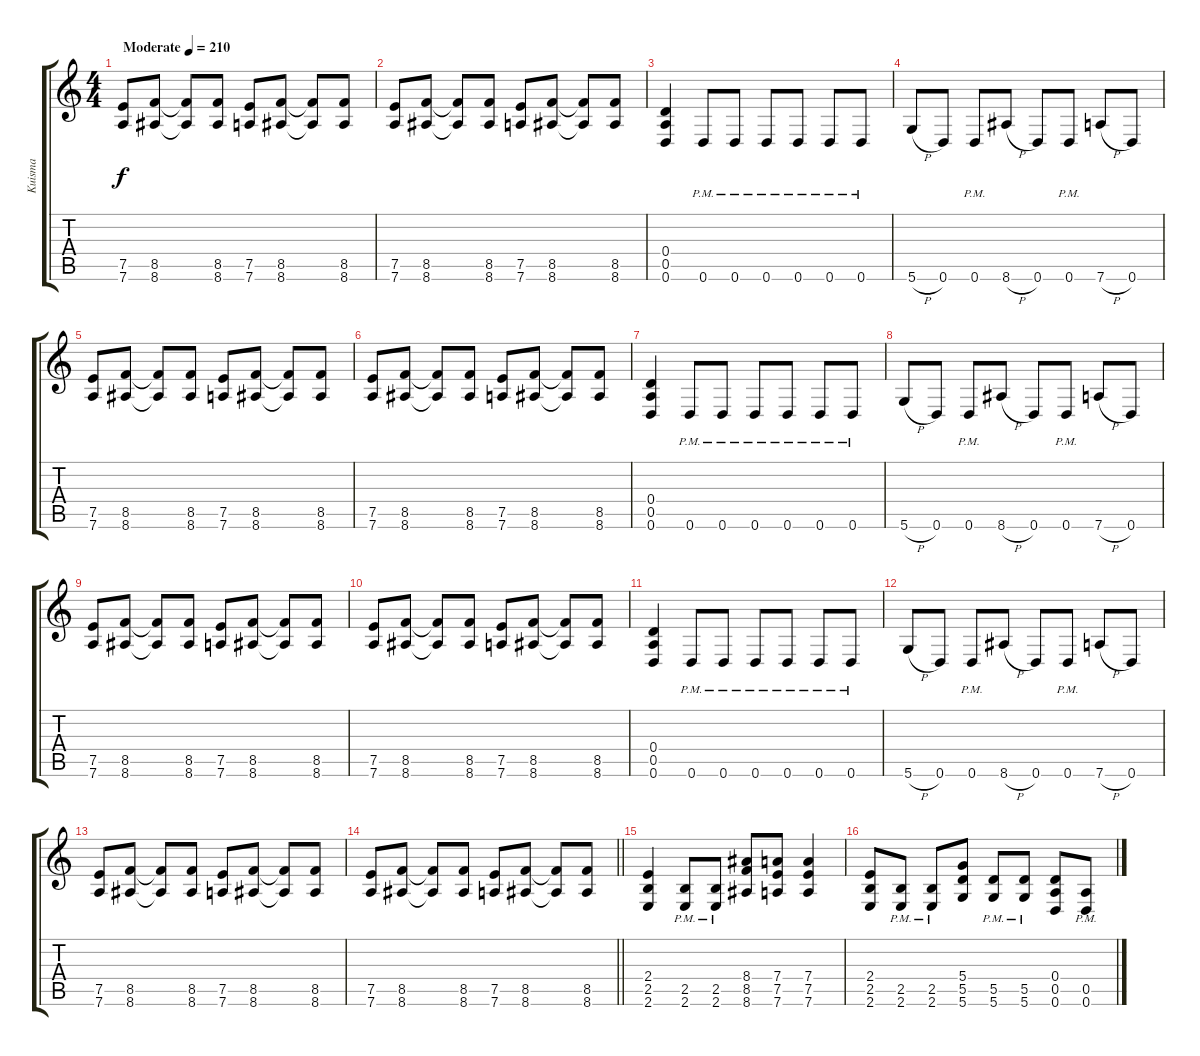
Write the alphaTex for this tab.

\track ("Kuisma" "Kuisma") {instrument distortionguitar}
\staff {score tabs}
\tuning (E4 B3 G3 D3 A2 D2) {hide}
\ts (4 4)
\tempo (210 "Moderate")
\clef g2
\ks c
(7.5 7.6).8{dy f instrument distortionguitar} (8.5 8.6).8 (8.5{t} 8.6{t}).8 (8.5 8.6).8 (7.5 7.6).8 (8.5 8.6).8 (8.5{t} 8.6{t}).8 (8.5 8.6).8 |
(7.5 7.6).8 (8.5 8.6).8 (8.5{t} 8.6{t}).8 (8.5 8.6).8 (7.5 7.6).8 (8.5 8.6).8 (8.5{t} 8.6{t}).8 (8.5 8.6).8 |
(0.4 0.5 0.6).4 0.6{pm}.8 0.6{pm}.8 0.6{pm}.8 0.6{pm}.8 0.6{pm}.8 0.6{pm}.8 |
5.6{h}.8 0.6.8 0.6{pm}.8 8.6{h}.8 0.6.8 0.6{pm}.8 7.6{h}.8 0.6.8 |
(7.5 7.6).8 (8.5 8.6).8 (8.5{t} 8.6{t}).8 (8.5 8.6).8 (7.5 7.6).8 (8.5 8.6).8 (8.5{t} 8.6{t}).8 (8.5 8.6).8 |
(7.5 7.6).8 (8.5 8.6).8 (8.5{t} 8.6{t}).8 (8.5 8.6).8 (7.5 7.6).8 (8.5 8.6).8 (8.5{t} 8.6{t}).8 (8.5 8.6).8 |
(0.4 0.5 0.6).4 0.6{pm}.8 0.6{pm}.8 0.6{pm}.8 0.6{pm}.8 0.6{pm}.8 0.6{pm}.8 |
5.6{h}.8 0.6.8 0.6{pm}.8 8.6{h}.8 0.6.8 0.6{pm}.8 7.6{h}.8 0.6.8 |
(7.5 7.6).8 (8.5 8.6).8 (8.5{t} 8.6{t}).8 (8.5 8.6).8 (7.5 7.6).8 (8.5 8.6).8 (8.5{t} 8.6{t}).8 (8.5 8.6).8 |
(7.5 7.6).8 (8.5 8.6).8 (8.5{t} 8.6{t}).8 (8.5 8.6).8 (7.5 7.6).8 (8.5 8.6).8 (8.5{t} 8.6{t}).8 (8.5 8.6).8 |
(0.4 0.5 0.6).4 0.6{pm}.8 0.6{pm}.8 0.6{pm}.8 0.6{pm}.8 0.6{pm}.8 0.6{pm}.8 |
5.6{h}.8 0.6.8 0.6{pm}.8 8.6{h}.8 0.6.8 0.6{pm}.8 7.6{h}.8 0.6.8 |
(7.5 7.6).8 (8.5 8.6).8 (8.5{t} 8.6{t}).8 (8.5 8.6).8 (7.5 7.6).8 (8.5 8.6).8 (8.5{t} 8.6{t}).8 (8.5 8.6).8 |
\barLineRight lightlight
(7.5 7.6).8 (8.5 8.6).8 (8.5{t} 8.6{t}).8 (8.5 8.6).8 (7.5 7.6).8 (8.5 8.6).8 (8.5{t} 8.6{t}).8 (8.5 8.6).8 |
(2.4 2.5 2.6).4 (2.5{pm} 2.6{pm}).8 (2.5{pm} 2.6{pm}).8 (8.4 8.5 8.6).8 (7.4 7.5 7.6).8 (7.4 7.5 7.6).4 |
(2.4 2.5 2.6).8 (2.5{pm} 2.6{pm}).8 (2.5{pm} 2.6{pm}).8 (5.4 5.5 5.6).8 (5.5{pm} 5.6{pm}).8 (5.5{pm} 5.6{pm}).8 (0.4 0.5 0.6).8 (0.5{pm} 0.6{pm}).8
